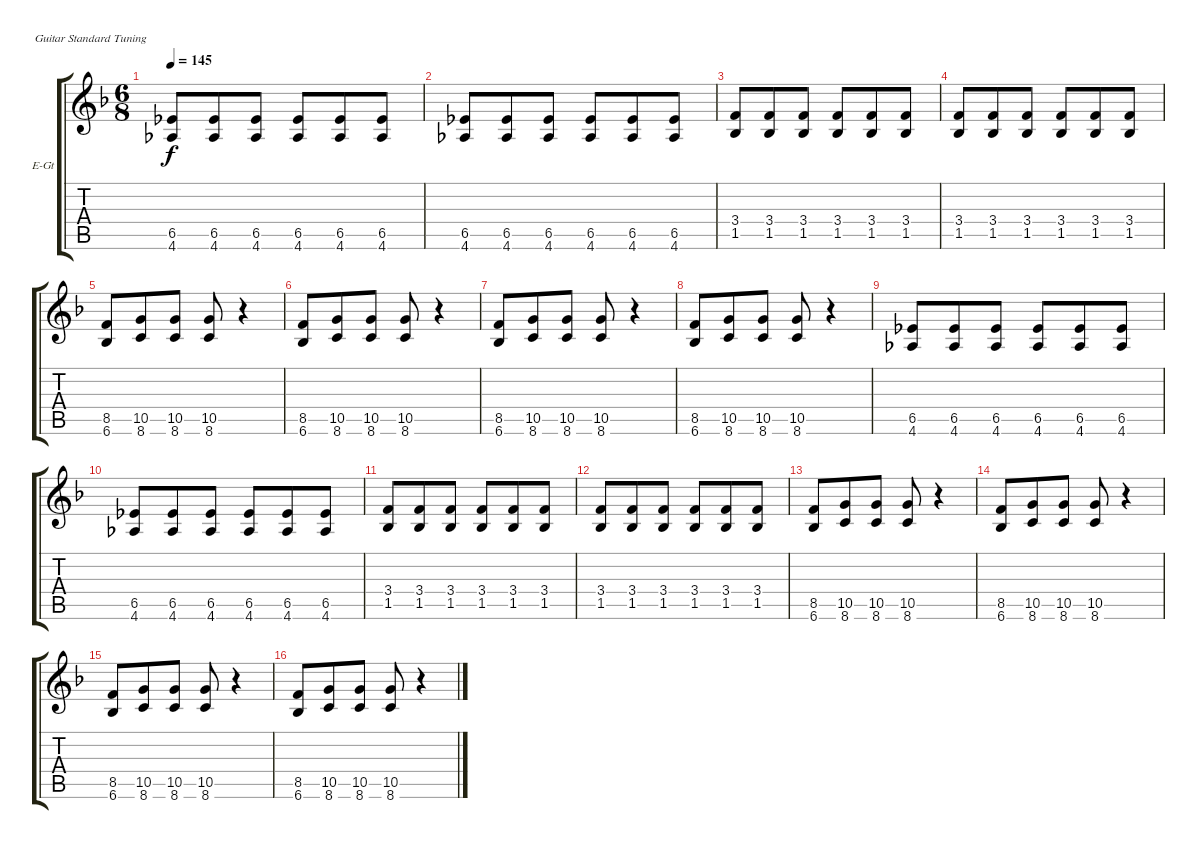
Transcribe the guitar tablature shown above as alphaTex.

\bracketExtendMode groupsimilarinstruments
\firstSystemTrackNameOrientation horizontal
\otherSystemsTrackNameOrientation horizontal
\track ("Electric Guitar 1" "E-Gt") {instrument distortionguitar}
\staff {score tabs}
\tuning (E4 B3 G3 D3 A2 E2)
\ts (6 8)
\tempo 145
\clef g2
\ks f
(4.6 6.5).8{dy f} (4.6 6.5).8 (4.6 6.5).8 (4.6 6.5).8 (4.6 6.5).8 (4.6 6.5).8 |
(4.6 6.5).8 (4.6 6.5).8 (4.6 6.5).8 (4.6 6.5).8 (4.6 6.5).8 (4.6 6.5).8 |
(1.5 3.4).8 (1.5 3.4).8 (1.5 3.4).8 (1.5 3.4).8 (1.5 3.4).8 (1.5 3.4).8 |
(1.5 3.4).8 (1.5 3.4).8 (1.5 3.4).8 (1.5 3.4).8 (1.5 3.4).8 (1.5 3.4).8 |
(6.6 8.5).8 (8.6 10.5).8 (8.6 10.5).8 (8.6 10.5).8 r.4 |
(6.6 8.5).8 (8.6 10.5).8 (8.6 10.5).8 (8.6 10.5).8 r.4 |
(6.6 8.5).8 (8.6 10.5).8 (8.6 10.5).8 (8.6 10.5).8 r.4 |
(6.6 8.5).8 (8.6 10.5).8 (8.6 10.5).8 (8.6 10.5).8 r.4 |
(4.6 6.5).8 (4.6 6.5).8 (4.6 6.5).8 (4.6 6.5).8 (4.6 6.5).8 (4.6 6.5).8 |
(4.6 6.5).8 (4.6 6.5).8 (4.6 6.5).8 (4.6 6.5).8 (4.6 6.5).8 (4.6 6.5).8 |
(1.5 3.4).8 (1.5 3.4).8 (1.5 3.4).8 (1.5 3.4).8 (1.5 3.4).8 (1.5 3.4).8 |
(1.5 3.4).8 (1.5 3.4).8 (1.5 3.4).8 (1.5 3.4).8 (1.5 3.4).8 (1.5 3.4).8 |
(6.6 8.5).8 (8.6 10.5).8 (8.6 10.5).8 (8.6 10.5).8 r.4 |
(6.6 8.5).8 (8.6 10.5).8 (8.6 10.5).8 (8.6 10.5).8 r.4 |
(6.6 8.5).8 (8.6 10.5).8 (8.6 10.5).8 (8.6 10.5).8 r.4 |
(6.6 8.5).8 (8.6 10.5).8 (8.6 10.5).8 (8.6 10.5).8 r.4
